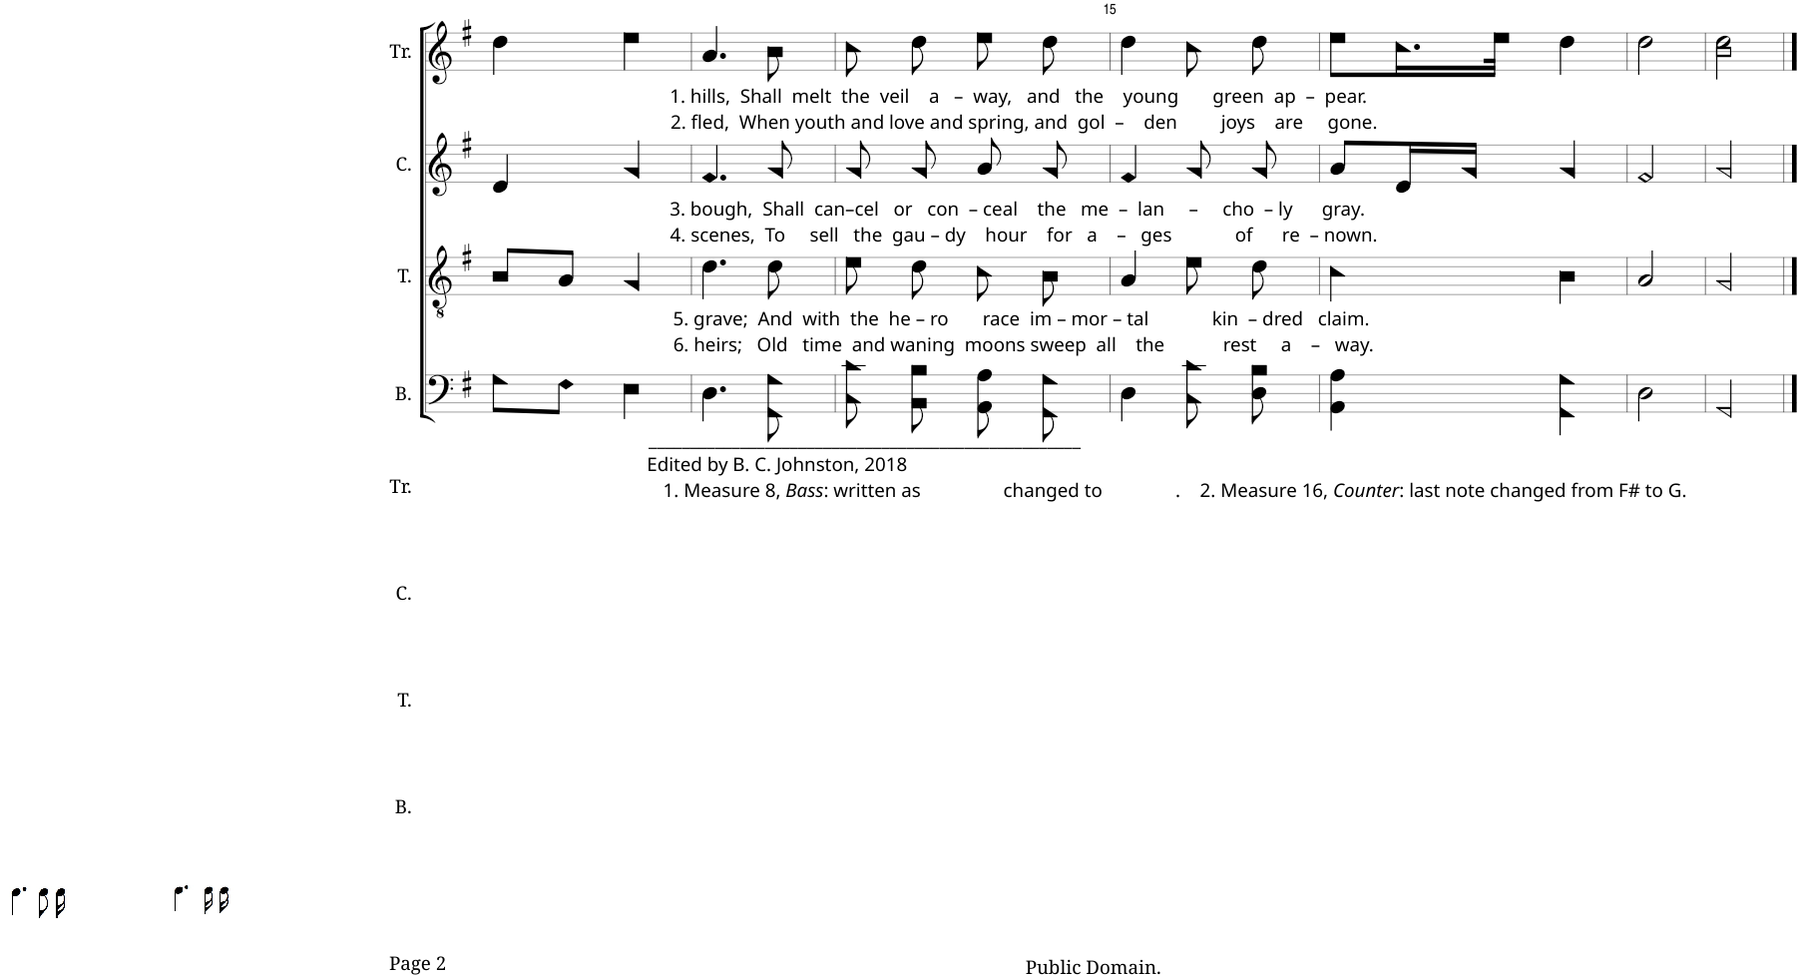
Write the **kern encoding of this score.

**kern	**kern	**kern	**kern
*part4	*part3	*part2	*part1
*staff4	*staff3	*staff2	*staff1
*I"B.	*I"T.	*I"C.	*I"Tr.
*I'B.	*I'T.	*I'C.	*I'Tr.
!!LO:PB:g=z
*clefF4	*clefGv2	*clefG2	*clefG2
*k[f#]	*k[f#]	*k[f#]	*k[f#]
*M2/4	*M2/4	*M2/4	*M2/4
=12	=12	=12	=12
8G!\L	8B!/L	4d!/	4dd!\
8F#!\J	8A!/J	.	.
4E!\	4G!/	4g!/	4ee!\
=13	=13	=13	=13
!	!	!	!LO:TX:b:t=1. hills,  Shall  melt  the  veil    a   –  way,   and   the    young       green  ap  –  pear.
!	!	!	!LO:TX:b:t=2. fled,  When youth and love and spring, and  gol  –    den         joys    are     gone.
!	!	!LO:TX:b:t=3. bough,  Shall  can–cel   or   con  – ceal    the   me  –  lan     –     cho  – ly      gray.	!
!	!	!LO:TX:b:t=4. scenes,  To     sell   the  gau – dy    hour    for   a    –   ges             of      re  – nown.	!
!	!LO:TX:b:t=5. grave;  And  with  the  he – ro       race  im – mor – tal             kin  – dred   claim.	!	!
!	!LO:TX:b:t=6. heirs;   Old   time  and waning  moons sweep  all    the            rest     a    –   way.	!	!
!LO:TX:b:t=____________________________________________________	!	!	!
!LO:TX:b:t=Edited by B. C. Johnston, 2018	!	!	!
!LO:TX:b:t=1. Measure 8,	!	!	!
!LO:TX:b:i:t=Bass	!	!	!
!LO:TX:b:t=&colon; written as                 changed to               .    2. Measure 16,	!	!	!
!LO:TX:b:i:t=Counter	!	!	!
!LO:TX:b:t=&colon; last note changed from F# to G.	!	!	!
4.D!\	4.d!\	4.f#!/	4.a!/
8GG!\ 8G!\	8d!\	8g!/	8b!\
=14	=14	=14	=14
8C!\ 8c!\	8e!\	8g!/	8cc!\
8BB!\ 8B!\	8d!\	8g!/	8dd!\
8AA!\ 8A!\	8c!\	8a!/	8ee!\
8GG!\ 8G!\	8B!\	8g!/	8dd!\
=15	=15	=15	=15
4D!\	4A!/	4f#!/	4dd!\
8C!\ 8c!\	8e!\	8g!/	8cc!\
8D!\ 8B!\	8d!\	8g!/	8dd!\
=16	=16	=16	=16
4AA!\ 4A!\	4c!\	8a!/L	8ee!\L
.	.	16d!/L	16.cc!\L
.	.	16g!/JJ	.
.	.	.	32ee!\JJk
4GG!\ 4G!\	4B!\	4g!/	4dd!\
=17	=17	=17	=17
2D!\	2A!/	2f#!/	2dd!\
=18	=18	=18	=18
2GG!/	2G!/	2g!/	2b!\ 2dd!\
==	==	==	==
*-	*-	*-	*-
